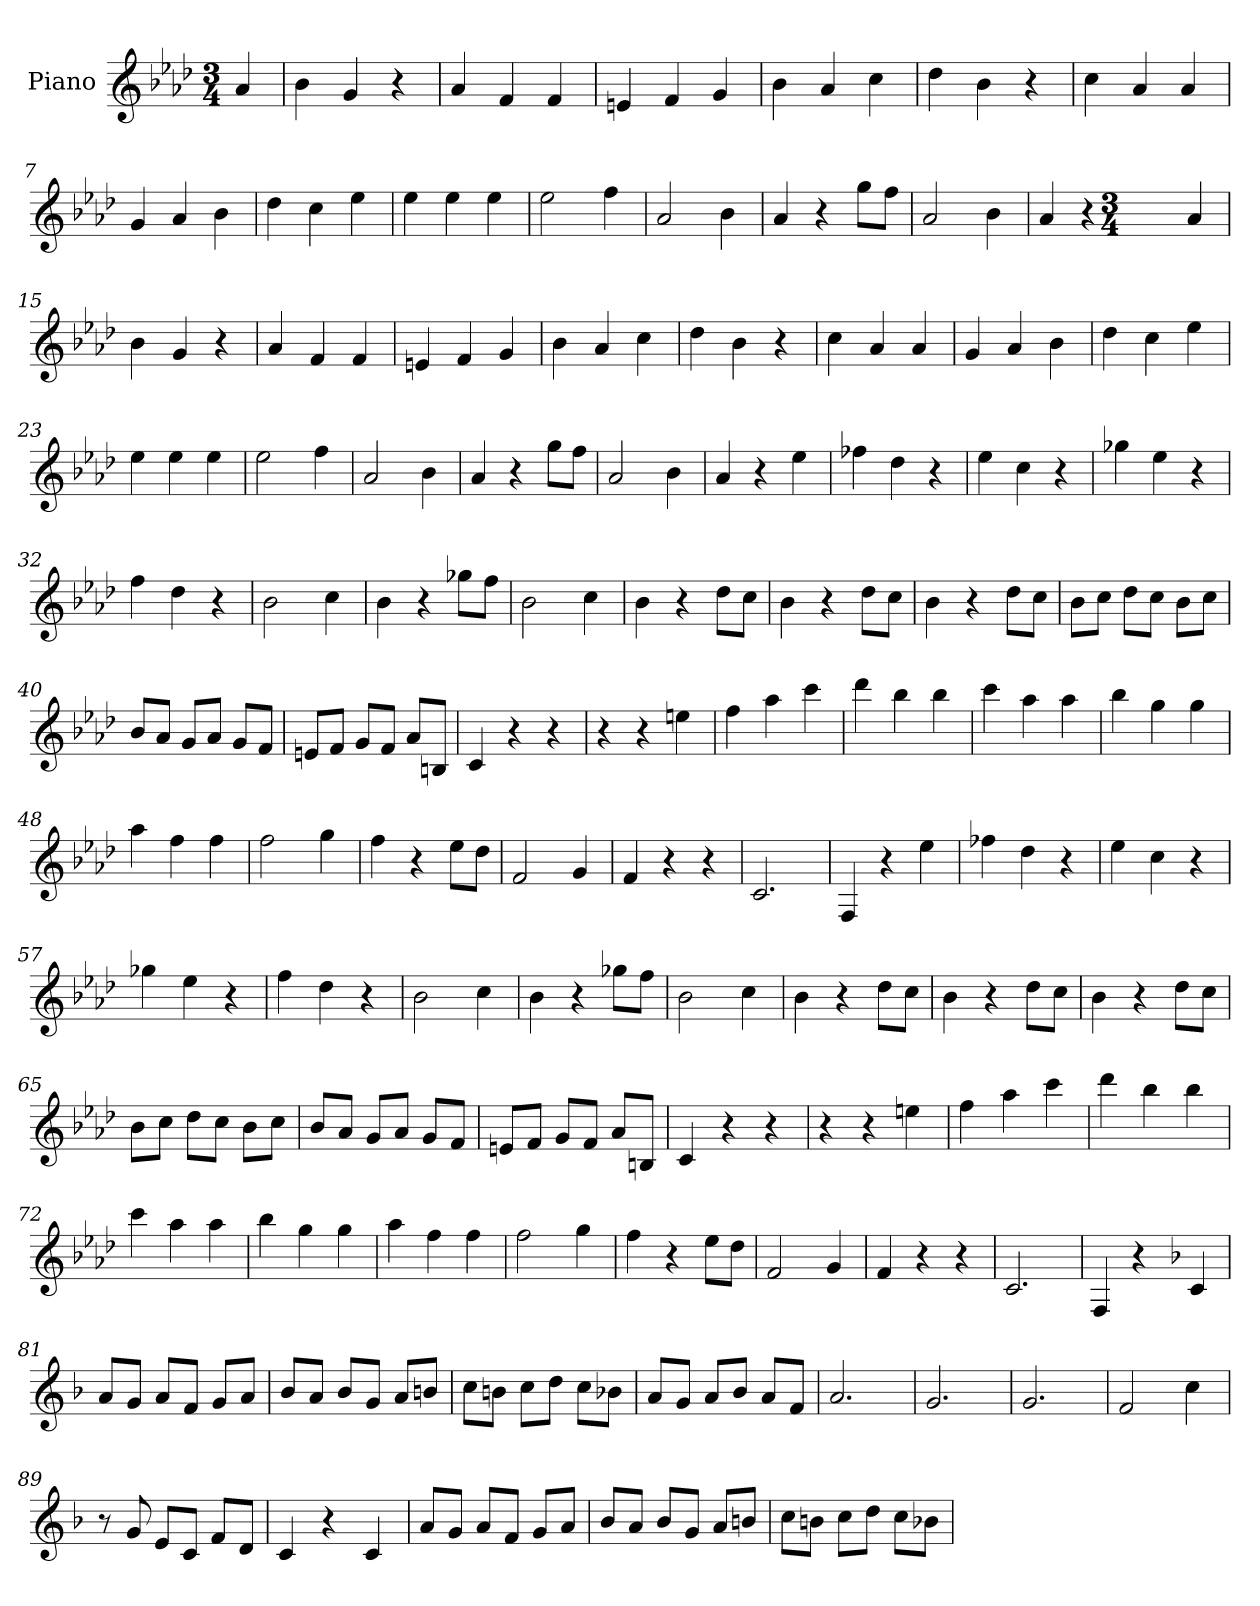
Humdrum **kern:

**kern
*part1
*staff1
*I"Piano
*I'Pno
*clefG2
*k[b-e-a-d-]
*f:
*M3/4
*MM118
=
4a-
=1
4b-
4g
4r
=2
4a-
4f
4f
=3
4en
4f
4g
=4
4b-
4a-
4cc
=5
4dd-
4b-
4r
=6
4cc
4a-
4a-
=7
4g
4a-
4b-
=8
4dd-
4cc
4ee-
=9
4ee-
4ee-
4ee-
=10
2ee-
4ff
=11
2a-
4b-
=12
4a-
4r
8gg\L
8ff\J
=13
2a-
4b-
=14
4a-
4r
*M3/4
4a-
=15
4b-
4g
4r
=16
4a-
4f
4f
=17
4en
4f
4g
=18
4b-
4a-
4cc
=19
4dd-
4b-
4r
=20
4cc
4a-
4a-
=21
4g
4a-
4b-
=22
4dd-
4cc
4ee-
=23
4ee-
4ee-
4ee-
=24
2ee-
4ff
=25
2a-
4b-
=26
4a-
4r
8gg\L
8ff\J
=27
2a-
4b-
=28
4a-
4r
4ee-
=29
4ff-X
4dd-
4r
=30
4ee-
4cc
4r
=31
4gg-X
4ee-
4r
=32
4ff
4dd-
4r
=33
2b-
4cc
=34
4b-
4r
8gg-X\L
8ff\J
=35
2b-
4cc
=36
4b-
4r
8dd-\L
8cc\J
=37
4b-
4r
8dd-\L
8cc\J
=38
4b-
4r
8dd-\L
8cc\J
=39
8b-\L
8cc\J
8dd-\L
8cc\J
8b-\L
8cc\J
=40
8b-/L
8a-/J
8g/L
8a-/J
8g/L
8f/J
=41
8en/L
8f/J
8g/L
8f/J
8a-/L
8Bn/J
=42
4c
4r
4r
=43
4r
4r
4een
=44
4ff
4aa-
4ccc
=45
4ddd-
4bb-
4bb-
=46
4ccc
4aa-
4aa-
=47
4bb-
4gg
4gg
=48
4aa-
4ff
4ff
=49
2ff
4gg
=50
4ff
4r
8ee-\L
8dd-\J
=51
2f
4g
=52
4f
4r
4r
=53
2.c
=54
4F
4r
4ee-
=55
4ff-X
4dd-
4r
=56
4ee-
4cc
4r
=57
4gg-X
4ee-
4r
=58
4ff
4dd-
4r
=59
2b-
4cc
=60
4b-
4r
8gg-X\L
8ff\J
=61
2b-
4cc
=62
4b-
4r
8dd-\L
8cc\J
=63
4b-
4r
8dd-\L
8cc\J
=64
4b-
4r
8dd-\L
8cc\J
=65
8b-\L
8cc\J
8dd-\L
8cc\J
8b-\L
8cc\J
=66
8b-/L
8a-/J
8g/L
8a-/J
8g/L
8f/J
=67
8en/L
8f/J
8g/L
8f/J
8a-/L
8Bn/J
=68
4c
4r
4r
=69
4r
4r
4een
=70
4ff
4aa-
4ccc
=71
4ddd-
4bb-
4bb-
=72
4ccc
4aa-
4aa-
=73
4bb-
4gg
4gg
=74
4aa-
4ff
4ff
=75
2ff
4gg
=76
4ff
4r
8ee-\L
8dd-\J
=77
2f
4g
=78
4f
4r
4r
=79
2.c
=80
4F
4r
*k[b-]
4c
=81
8a/L
8g/J
8a/L
8f/J
8g/L
8a/J
=82
8b-/L
8a/J
8b-/L
8g/J
8a/L
8bn/J
=83
8cc\L
8bn\J
8cc\L
8dd\J
8cc\L
8b-X\J
=84
8a/L
8g/J
8a/L
8b-/J
8a/L
8f/J
=85
2.a
=86
2.g
=87
2.g
=88
2f
4cc
=89
8r
8g
8e/L
8c/J
8f/L
8d/J
=90
4c
4r
4c
=91
8a/L
8g/J
8a/L
8f/J
8g/L
8a/J
=92
8b-/L
8a/J
8b-/L
8g/J
8a/L
8bn/J
=93
8cc\L
8bn\J
8cc\L
8dd\J
8cc\L
8b-X\J
=
*-
